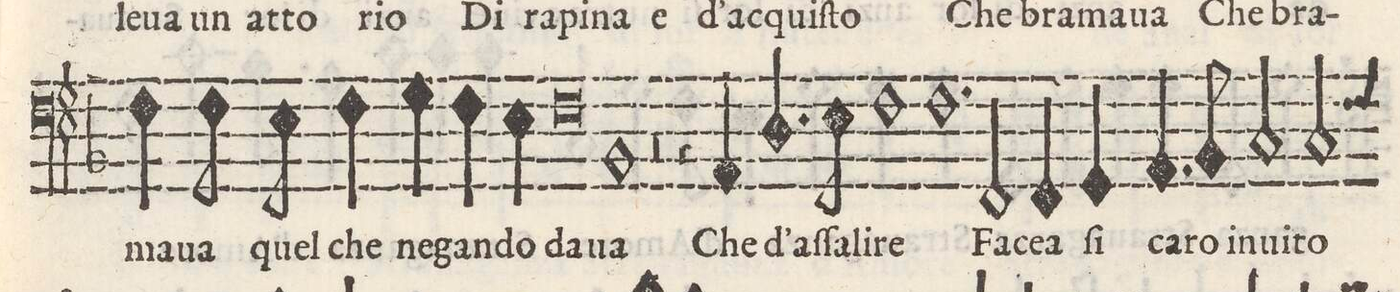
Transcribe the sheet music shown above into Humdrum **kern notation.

**kern	**text
*I"BASSO	*
*clefF4	*
*k[b-]	*
*met(C)	*
*M2/1	*
4F\	-ma-
8F\	-ua
8E\	quel
=15-	=15-
4F\	che
4G\	ne-
4F\	-gan-
4E\	-do
0F	da-
=16-	=16-
1BB-	-ua
=17-	=17-
0r	.
=18-	=18-
4r	.
4AA/	Che
4.D/	d'aſ-
8E\	-ſa-
1F	-li-
=19-	=19-
1.F	-re
2FF/	Fa-
=20-	=20-
4FF/	-cea
4GG/	ſi
4.AA/	ca-
8BB-/	ro in-
2C/	-ui-
2C/	-to
*custos:F	*
=21-	=21-
*-	*-
